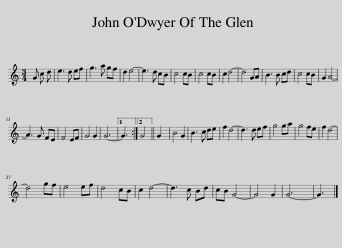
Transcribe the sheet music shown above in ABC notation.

X:1
L:1/8
M:3/4
I:linebreak $
K:C
V:1 treble
V:1
 G c d | e3 d ef | g3 a gf | d2 e4- | e3 d cB | %5
 c4 cB | c4 cB | c2 d4- | d4 GA | B3 B cd | %10
 c4 cB | G2 A4- |$ A3 G FE | F4 EF | G4 G2 | %15
 G6- |1 G3 :|2 G4 || G2 | B4 G2 | %20
 B3 c de | f2 d4- | d3 d ef | g4 ga | g4 fe | %25
 f2 d4- |$ d4 gf | e4 ef | d4 cB | c2 d4- | %30
 d3 c Bd | cB G4- | G4 G2 | G6- | G3 |] %35
